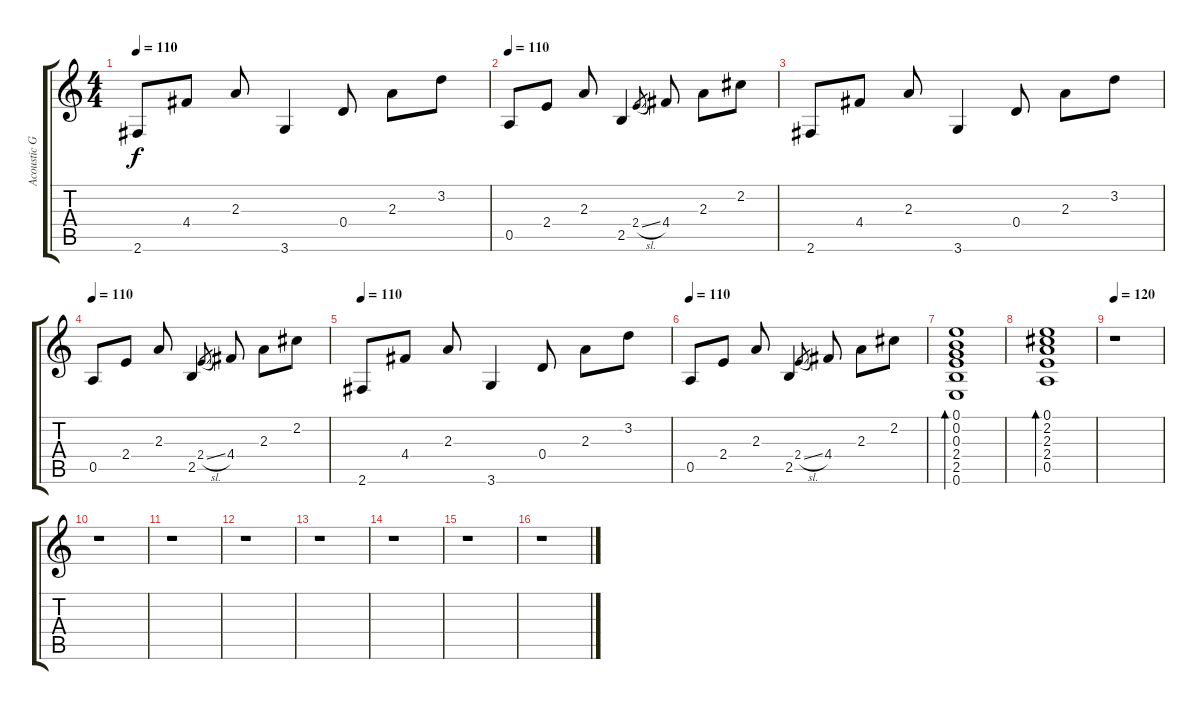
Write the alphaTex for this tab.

\track ("Acoustic Guitar" "Acoustic G") {instrument acousticguitarsteel}
\staff {score tabs}
\tuning (E4 B3 G3 D3 A2 E2) {hide}
\ts (4 4)
\tempo 110
\clef g2
\ks c
2.6.8{dy f} 4.4.8 2.3.8 3.6.4 0.4.8 2.3.8 3.2.8 |
\tempo 110
0.5.8 2.4.8 2.3.8 2.5.4 2.4{sl}.8{gr} 4.4.8 2.3.8 2.2.8 |
2.6.8 4.4.8 2.3.8 3.6.4 0.4.8 2.3.8 3.2.8 |
\tempo 110
0.5.8 2.4.8 2.3.8 2.5.4 2.4{sl}.8{gr} 4.4.8 2.3.8 2.2.8 |
\tempo 110
2.6.8 4.4.8 2.3.8 3.6.4 0.4.8 2.3.8 3.2.8 |
\tempo 110
0.5.8 2.4.8 2.3.8 2.5.4 2.4{sl}.8{gr} 4.4.8 2.3.8 2.2.8 |
(0.1 0.2 0.3 2.4 2.5 0.6).1{bd 240} |
(0.1 2.2 2.3 2.4 0.5).1{bd 240} |
\tempo 120
r.1 |
r.1 |
r.1 |
r.1 |
r.1 |
r.1 |
r.1 |
r.1
